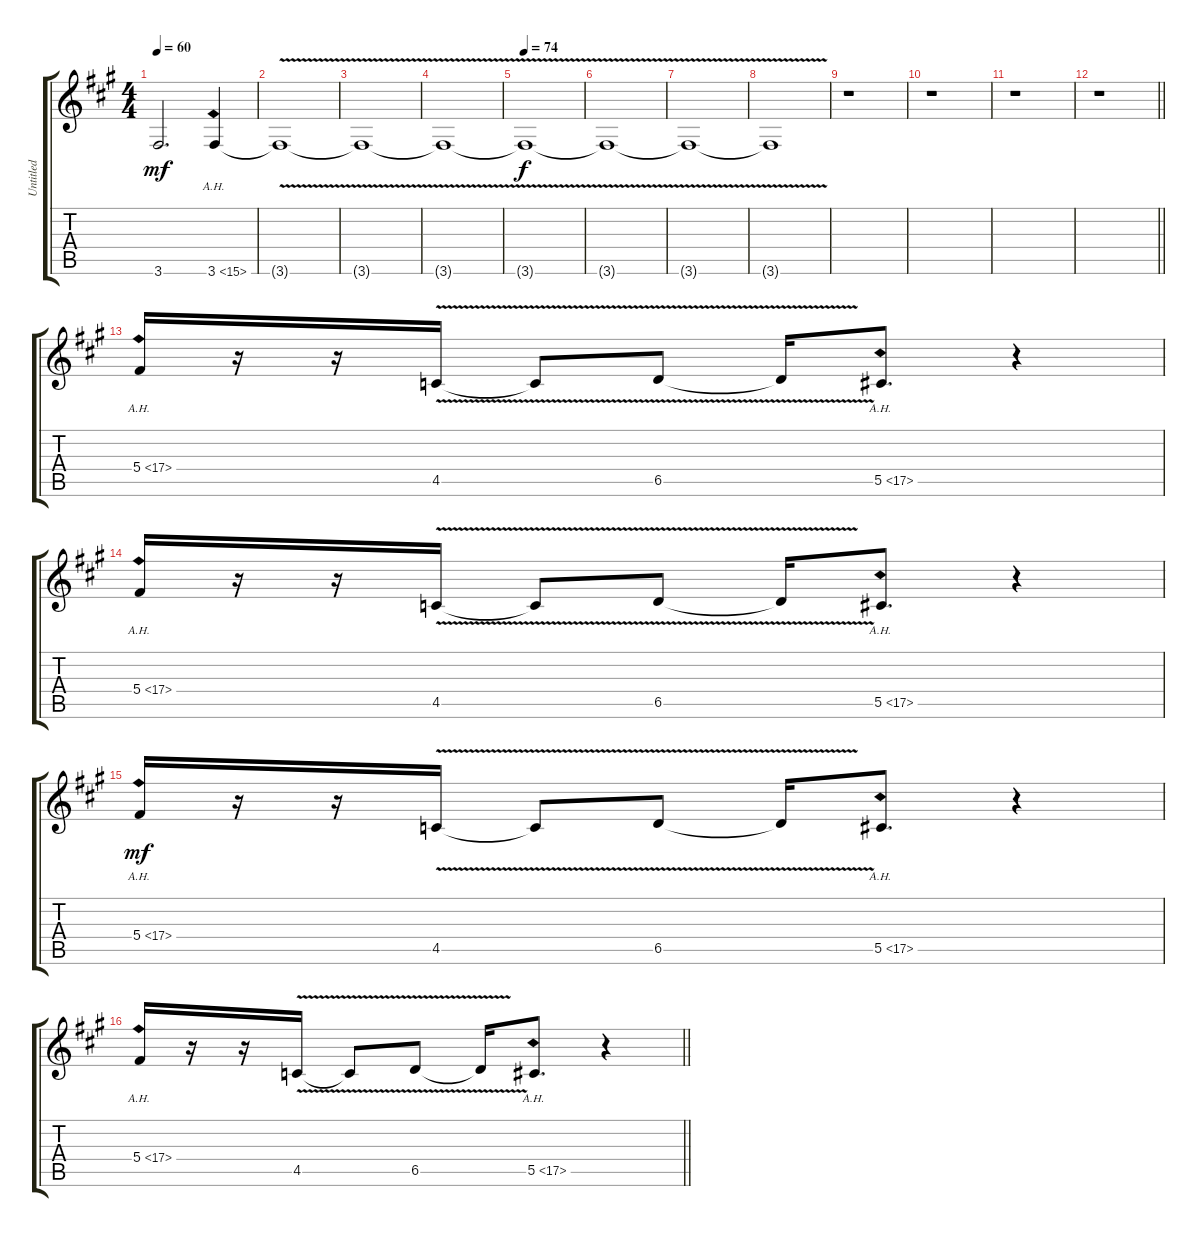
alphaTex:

\track ("Untitled" "Untitled") {instrument distortionguitar}
\staff {score tabs}
\tuning (Eb4 Bb3 Gb3 Db3 Ab2 Eb2) {hide}
\ts (4 4)
\tempo 60
\clef g2
\ks a
3.6.2{d dy mf instrument distortionguitar} 3.6{ah 12}.4 |
3.6{v t}.1 |
3.6{v t}.1 |
3.6{v t}.1 |
\tempo 74
3.6{v t}.1{dy f} |
3.6{v t}.1 |
3.6{v t}.1 |
3.6{v t}.1 |
r.1 |
r.1 |
r.1 |
\barLineRight lightlight
r.1 |
5.4{ah 12}.16 r.16 r.16 4.5{v}.16 4.5{v t}.8 6.5{v}.8 6.5{v t}.16 5.5{ah 12}.8{d} r.4 |
5.4{ah 12}.16 r.16 r.16 4.5{v}.16 4.5{v t}.8 6.5{v}.8 6.5{v t}.16 5.5{ah 12}.8{d} r.4 |
5.4{ah 12}.16{dy mf} r.16 r.16 4.5{v}.16 4.5{v t}.8 6.5{v}.8 6.5{v t}.16 5.5{ah 12}.8{d} r.4 |
\barLineRight lightlight
5.4{ah 12}.16 r.16 r.16 4.5{v}.16 4.5{v t}.8 6.5{v}.8 6.5{v t}.16 5.5{ah 12}.8{d} r.4
